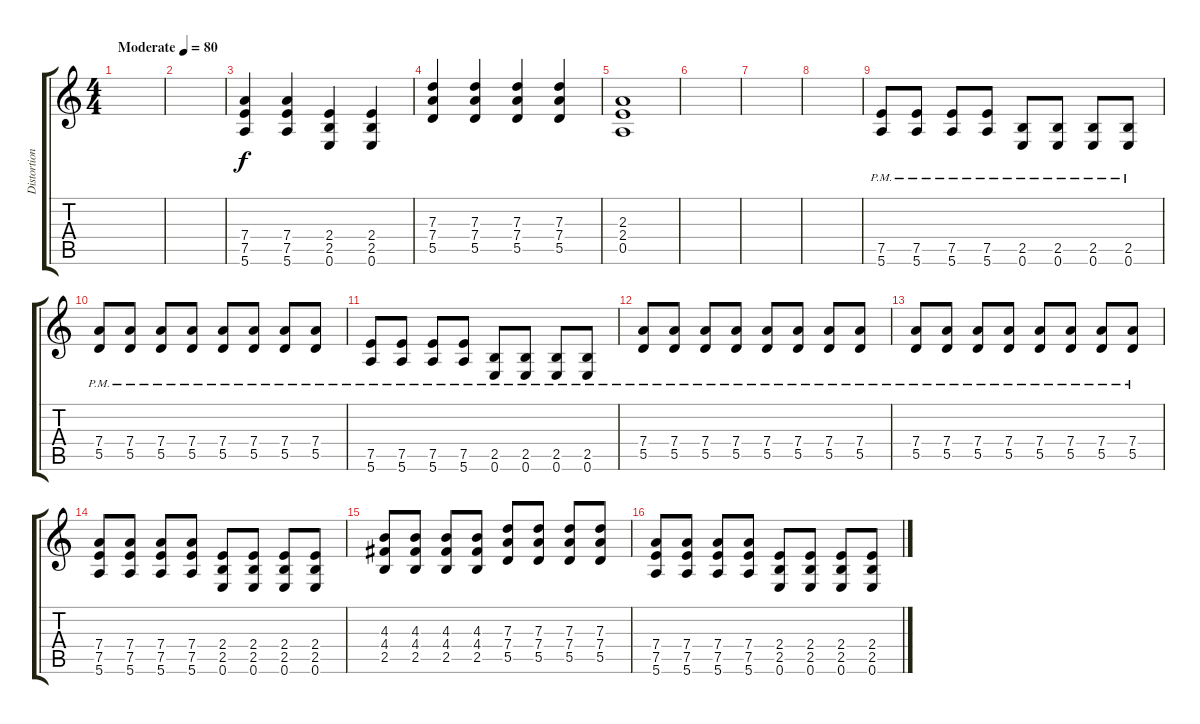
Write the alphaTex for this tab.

\track ("Distortion Guitar 2" "Distortion") {instrument distortionguitar}
\staff {score tabs}
\tuning (E4 B3 G3 D3 A2 E2) {hide}
\ts (4 4)
\tempo (80 "Moderate")
\clef g2
\ks c
|
|
(7.4 7.5 5.6).4 (7.4 7.5 5.6).4 (2.4 2.5 0.6).4 (2.4 2.5 0.6).4 |
(7.3 7.4 5.5).4 (7.3 7.4 5.5).4 (7.3 7.4 5.5).4 (7.3 7.4 5.5).4 |
(2.3 2.4 0.5).1 |
|
|
|
(7.5{pm} 5.6{pm}).8 (7.5{pm} 5.6{pm}).8 (7.5{pm} 5.6{pm}).8 (7.5{pm} 5.6{pm}).8 (2.5{pm} 0.6{pm}).8 (2.5{pm} 0.6{pm}).8 (2.5{pm} 0.6{pm}).8 (2.5{pm} 0.6{pm}).8 |
(7.4{pm} 5.5{pm}).8 (7.4{pm} 5.5{pm}).8 (7.4{pm} 5.5{pm}).8 (7.4{pm} 5.5{pm}).8 (7.4{pm} 5.5{pm}).8 (7.4{pm} 5.5{pm}).8 (7.4{pm} 5.5{pm}).8 (7.4{pm} 5.5{pm}).8 |
(7.5{pm} 5.6{pm}).8 (7.5{pm} 5.6{pm}).8 (7.5{pm} 5.6{pm}).8 (7.5{pm} 5.6{pm}).8 (2.5{pm} 0.6{pm}).8 (2.5{pm} 0.6{pm}).8 (2.5{pm} 0.6{pm}).8 (2.5{pm} 0.6{pm}).8 |
(7.4{pm} 5.5{pm}).8 (7.4{pm} 5.5{pm}).8 (7.4{pm} 5.5{pm}).8 (7.4{pm} 5.5{pm}).8 (7.4{pm} 5.5{pm}).8 (7.4{pm} 5.5{pm}).8 (7.4{pm} 5.5{pm}).8 (7.4{pm} 5.5{pm}).8 |
(7.4{pm} 5.5{pm}).8 (7.4{pm} 5.5{pm}).8 (7.4{pm} 5.5{pm}).8 (7.4{pm} 5.5{pm}).8 (7.4{pm} 5.5{pm}).8 (7.4{pm} 5.5{pm}).8 (7.4{pm} 5.5{pm}).8 (7.4{pm} 5.5{pm}).8 |
(7.4 7.5 5.6).8 (7.4 7.5 5.6).8 (7.4 7.5 5.6).8 (7.4 7.5 5.6).8 (2.4 2.5 0.6).8 (2.4 2.5 0.6).8 (2.4 2.5 0.6).8 (2.4 2.5 0.6).8 |
(4.3 4.4 2.5).8 (4.3 4.4 2.5).8 (4.3 4.4 2.5).8 (4.3 4.4 2.5).8 (7.3 7.4 5.5).8 (7.3 7.4 5.5).8 (7.3 7.4 5.5).8 (7.3 7.4 5.5).8 |
(7.4 7.5 5.6).8 (7.4 7.5 5.6).8 (7.4 7.5 5.6).8 (7.4 7.5 5.6).8 (2.4 2.5 0.6).8 (2.4 2.5 0.6).8 (2.4 2.5 0.6).8 (2.4 2.5 0.6).8
